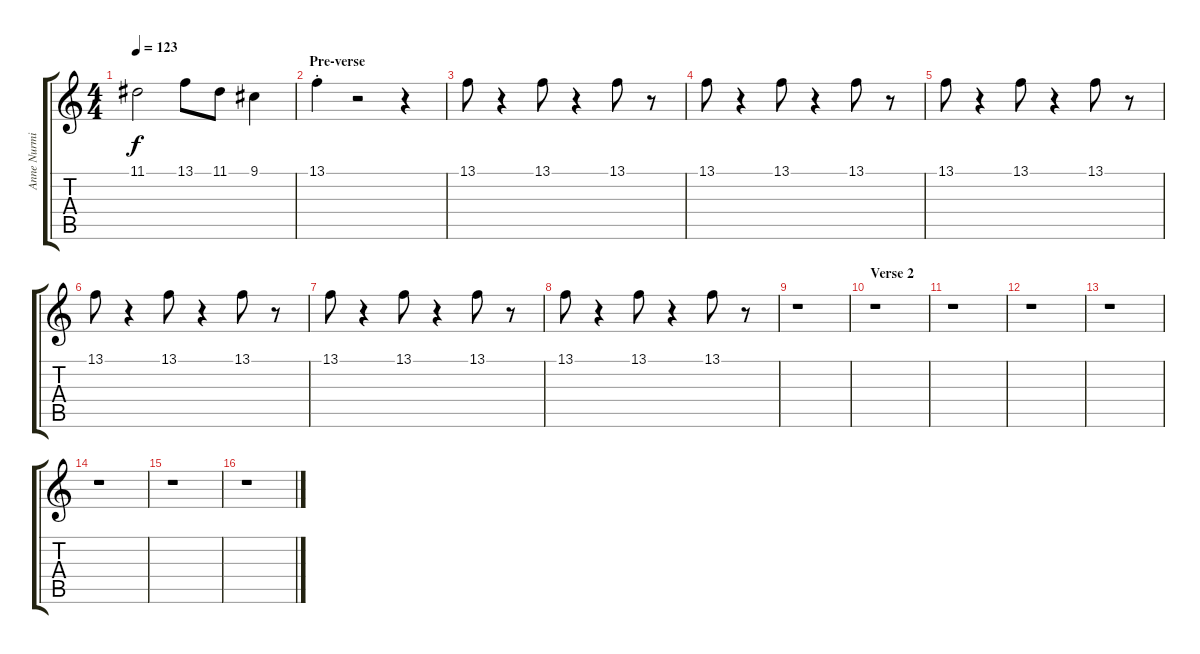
\track ("Anne Nurmi" "Anne Nurmi") {instrument stringensemble1}
\staff {score tabs}
\tuning (E4 B3 G3 D3 A2 E2) {hide}
\ts (4 4)
\tempo 123
\clef g2
\ks c
11.1{t}.2{dy f} 13.1.8 11.1.8 9.1.4 |
\section ("" "Pre-verse")
13.1{st}.4 r.2 r.4 |
13.1.8 r.4 13.1.8 r.4 13.1.8 r.8 |
13.1.8 r.4 13.1.8 r.4 13.1.8 r.8 |
13.1.8 r.4 13.1.8 r.4 13.1.8 r.8 |
13.1.8 r.4 13.1.8 r.4 13.1.8 r.8 |
13.1.8 r.4 13.1.8 r.4 13.1.8 r.8 |
13.1.8 r.4 13.1.8 r.4 13.1.8 r.8 |
r.1 |
\section ("" "Verse 2")
r.1 |
r.1 |
r.1 |
r.1 |
r.1 |
r.1 |
r.1
